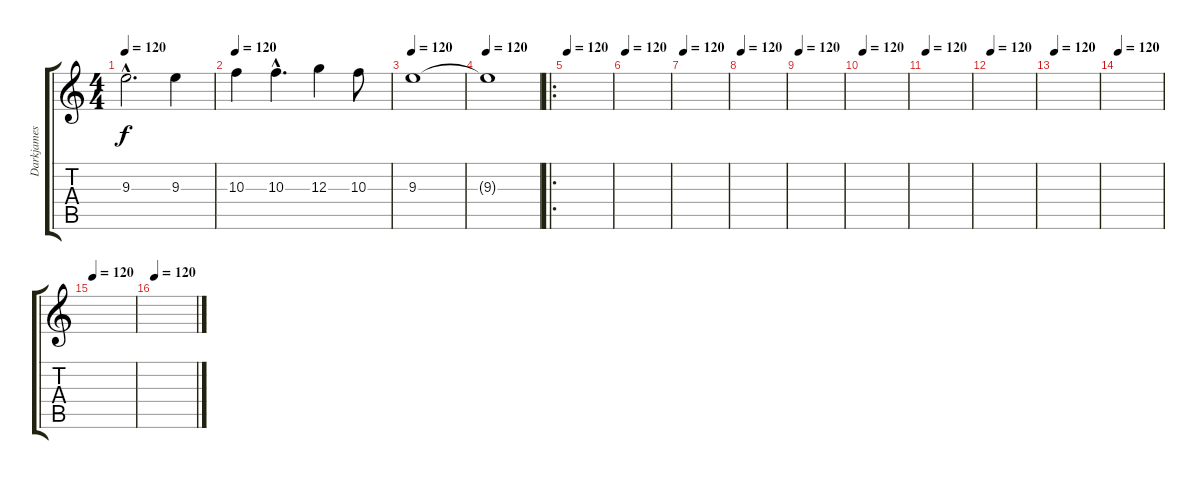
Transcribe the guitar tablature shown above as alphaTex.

\track ("Darkjames solo" "Darkjames ") {instrument distortionguitar}
\staff {score tabs}
\tuning (E4 B3 G3 D3 A2 E2) {hide}
\ts (4 4)
\tempo 120
\clef g2
\ks c
9.3{hac}.2{d dy f} 9.3.4 |
\tempo 120
10.3.4 10.3{hac}.4{d} 12.3.4 10.3.8 |
\tempo 120
9.3.1 |
\tempo 120
9.3{t}.1 |
\ro
\tempo 120
|
\tempo 120
|
\tempo 120
|
\tempo 120
|
\tempo 120
|
\tempo 120
|
\tempo 120
|
\tempo 120
|
\tempo 120
|
\tempo 120
|
\tempo 120
|
\tempo 120
